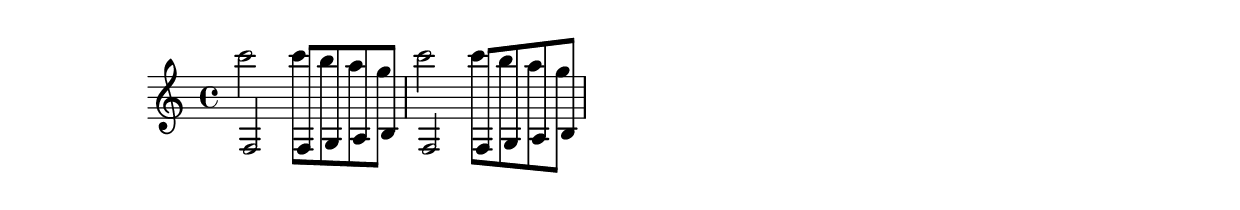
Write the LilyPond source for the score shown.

#(ly:set-option 'old-relative)
\version "1.9.8"

\header { texidoc = "@cindex Stem Extend
You can stop LilyPond from extending stems to the center line. "
}

\score { 
  \context Voice \notes\relative c {
	\context Staff <<
		\new Voice { 
			f2 f8 g a b 
			\property Voice.Stem \set #'no-stem-extend = ##t
		 	f2 f8 g a b
		}
		\new Voice { 
			c''2 c8 b a g
			\property Voice.Stem \set #'no-stem-extend = ##t
			c2 c8 b a g
		}
	>>
	
  }
  \paper { raggedright = ##t}  
}

